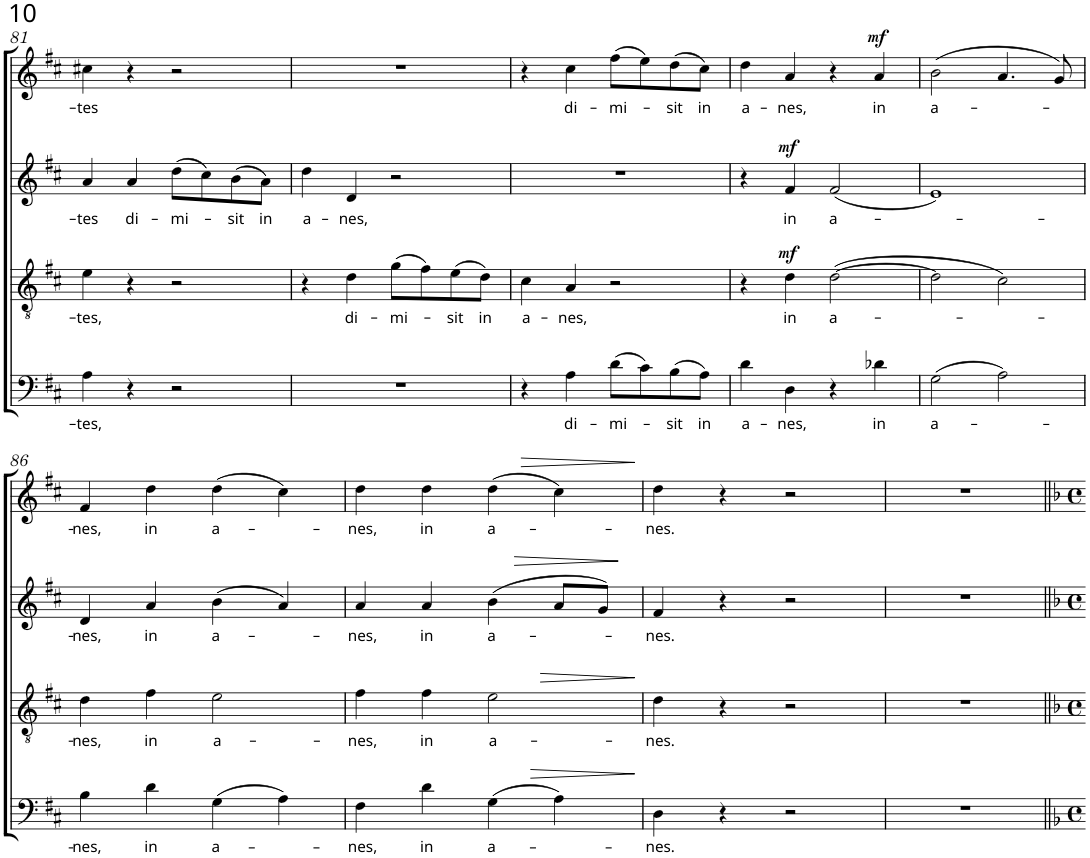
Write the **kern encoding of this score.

**kern	**text	**dynam	**kern	**text	**dynam	**kern	**text	**dynam	**kern	**text	**dynam
*part4	*part4	*part4	*part3	*part3	*part3	*part2	*part2	*part2	*part1	*part1	*part1
*staff4	*staff4	*staff4	*staff3	*staff3	*staff3	*staff2	*staff2	*staff2	*staff1	*staff1	*staff1
*I"Bass	*	*	*I"Tenor	*	*	*I"Alto	*	*	*I"Soprano	*	*
!!LO:PB:g=z
*clefF4	*	*	*clefGv2	*	*	*clefG2	*	*	*clefG2	*	*
*k[f#c#]	*	*	*k[f#c#]	*	*	*k[f#c#]	*	*	*k[f#c#]	*	*
*M4/4	*	*	*M4/4	*	*	*M4/4	*	*	*M4/4	*	*
*met(c)	*	*	*met(c)	*	*	*met(c)	*	*	*met(c)	*	*
=81	=81	=81	=81	=81	=81	=81	=81	=81	=81	=81	=81
!	!LO:LY:b	!	!	!LO:LY:b	!	!	!LO:LY:b	!	!	!LO:LY:b	!
4A\	-tes,	.	4e\	-tes,	.	4a/	-tes	.	4cc#X\	-tes	.
!	!	!	!	!	!	!	!LO:LY:b	!	!	!	!
4r	.	.	4r	.	.	4a/	di-	.	4r	.	.
!	!	!	!	!	!	!	!LO:LY:b	!	!	!	!
2r	.	.	2r	.	.	(8dd\L	-mi-	.	2r	.	.
.	.	.	.	.	.	8cc#\)	.	.	.	.	.
!	!	!	!	!	!	!	!LO:LY:b	!	!	!	!
.	.	.	.	.	.	(8b\	-sit	.	.	.	.
!	!	!	!	!	!	!	!LO:LY:b	!	!	!	!
.	.	.	.	.	.	8a\J)	in	.	.	.	.
=82	=82	=82	=82	=82	=82	=82	=82	=82	=82	=82	=82
!	!	!	!	!	!	!	!LO:LY:b	!	!	!	!
1r	.	.	4r	.	.	4dd\	a-	.	1r	.	.
!	!	!	!	!LO:LY:b	!	!	!LO:LY:b	!	!	!	!
.	.	.	4d\	di-	.	4d/	-nes,	.	.	.	.
!	!	!	!	!LO:LY:b	!	!	!	!	!	!	!
.	.	.	(8g\L	-mi-	.	2r	.	.	.	.	.
.	.	.	8f#\)	.	.	.	.	.	.	.	.
!	!	!	!	!LO:LY:b	!	!	!	!	!	!	!
.	.	.	(8e\	-sit	.	.	.	.	.	.	.
!	!	!	!	!LO:LY:b	!	!	!	!	!	!	!
.	.	.	8d\J)	in	.	.	.	.	.	.	.
=83	=83	=83	=83	=83	=83	=83	=83	=83	=83	=83	=83
!	!	!	!	!LO:LY:b	!	!	!	!	!	!	!
4r	.	.	4c#\	a-	.	1r	.	.	4r	.	.
!	!LO:LY:b	!	!	!LO:LY:b	!	!	!	!	!	!LO:LY:b	!
4A\	di-	.	4A/	-nes,	.	.	.	.	4cc#\	di-	.
!	!LO:LY:b	!	!	!	!	!	!	!	!	!LO:LY:b	!
(8d\L	-mi-	.	2r	.	.	.	.	.	(8ff#\L	-mi-	.
8c#\)	.	.	.	.	.	.	.	.	8ee\)	.	.
!	!LO:LY:b	!	!	!	!	!	!	!	!	!LO:LY:b	!
(8B\	-sit	.	.	.	.	.	.	.	(8dd\	-sit	.
!	!LO:LY:b	!	!	!	!	!	!	!	!	!LO:LY:b	!
8A\J)	in	.	.	.	.	.	.	.	8cc#\J)	in	.
=84	=84	=84	=84	=84	=84	=84	=84	=84	=84	=84	=84
!	!LO:LY:b	!	!	!	!	!	!	!	!	!LO:LY:b	!
4d\	a-	.	4r	.	.	4r	.	.	4dd\	a-	.
!	!LO:LY:b	!	!	!LO:LY:b	!LO:DY:a	!	!LO:LY:b	!LO:DY:a	!	!LO:LY:b	!
4D\	-nes,	.	4d\	in	mf	4f#/	in	mf	4a/	-nes,	.
!	!	!	!	!LO:LY:b	!	!	!LO:LY:b	!	!	!	!
4r	.	.	([2d\	a-	.	(2f#/	a-	.	4r	.	.
!	!LO:LY:b	!	!	!	!	!	!	!	!	!LO:LY:b	!LO:DY:a
4d-X\	in	.	.	.	.	.	.	.	4a/	in	mf
=85	=85	=85	=85	=85	=85	=85	=85	=85	=85	=85	=85
!	!LO:LY:b	!	!	!	!	!	!	!	!	!LO:LY:b	!
(2G\	a-	.	2d\]	.	.	1e)	.	.	(2b\	a-	.
2A\)	.	.	2c#\)	.	.	.	.	.	4.a/	.	.
.	.	.	.	.	.	.	.	.	8g/)	.	.
!!LO:LB:g=z
=86	=86	=86	=86	=86	=86	=86	=86	=86	=86	=86	=86
!	!LO:LY:b	!	!	!LO:LY:b	!	!	!LO:LY:b	!	!	!LO:LY:b	!
4B\	-nes,	.	4d\	-nes,	.	4d/	-nes,	.	4f#/	-nes,	.
!	!LO:LY:b	!	!	!LO:LY:b	!	!	!LO:LY:b	!	!	!LO:LY:b	!
4d\	in	.	4f#\	in	.	4a/	in	.	4dd\	in	.
!	!LO:LY:b	!	!	!LO:LY:b	!	!	!LO:LY:b	!	!	!LO:LY:b	!
(4G\	a-	.	2e\	a-	.	(4b\	a-	.	(4dd\	a-	.
4A\)	.	.	.	.	.	4a/)	.	.	4cc#\)	.	.
=87	=87	=87	=87	=87	=87	=87	=87	=87	=87	=87	=87
!	!LO:LY:b	!	!	!LO:LY:b	!	!	!LO:LY:b	!	!	!LO:LY:b	!
4F#\	-nes,	.	4f#\	-nes,	.	4a/	-nes,	.	4dd\	-nes,	.
!	!LO:LY:b	!	!	!LO:LY:b	!	!	!LO:LY:b	!	!	!LO:LY:b	!
4d\	in	.	4f#\	in	.	4a/	in	.	4dd\	in	.
!	!LO:LY:b	!	!	!LO:LY:b	!LO:HP:b	!	!LO:LY:b	!	!	!LO:LY:b	!
(4G\	a-	.	2e\	a-	>	(4b\	a-	.	(4dd\	a-	.
!	!	!LO:HP:b	!	!	!	!	!	!LO:HP:b	!	!	!LO:HP:b
4A\)	.	>	.	.	.	8a/L	.	>	4cc#\)	.	>
.	.	.	.	.	.	8g/J)	.	.	.	.	.
.	.	]	.	.	]	.	.	]	.	.	]
=88	=88	=88	=88	=88	=88	=88	=88	=88	=88	=88	=88
!	!LO:LY:b	!	!	!LO:LY:b	!	!	!LO:LY:b	!	!	!LO:LY:b	!
4D\	-nes.	.	4d\	-nes.	.	4f#/	-nes.	.	4dd\	-nes.	.
4r	.	.	4r	.	.	4r	.	.	4r	.	.
2r	.	.	2r	.	.	2r	.	.	2r	.	.
=89	=89	=89	=89	=89	=89	=89	=89	=89	=89	=89	=89
1r	.	.	1r	.	.	1r	.	.	1r	.	.
=||	=||	=||	=||	=||	=||	=||	=||	=||	=||	=||	=||
*-	*-	*-	*-	*-	*-	*-	*-	*-	*-	*-	*-
